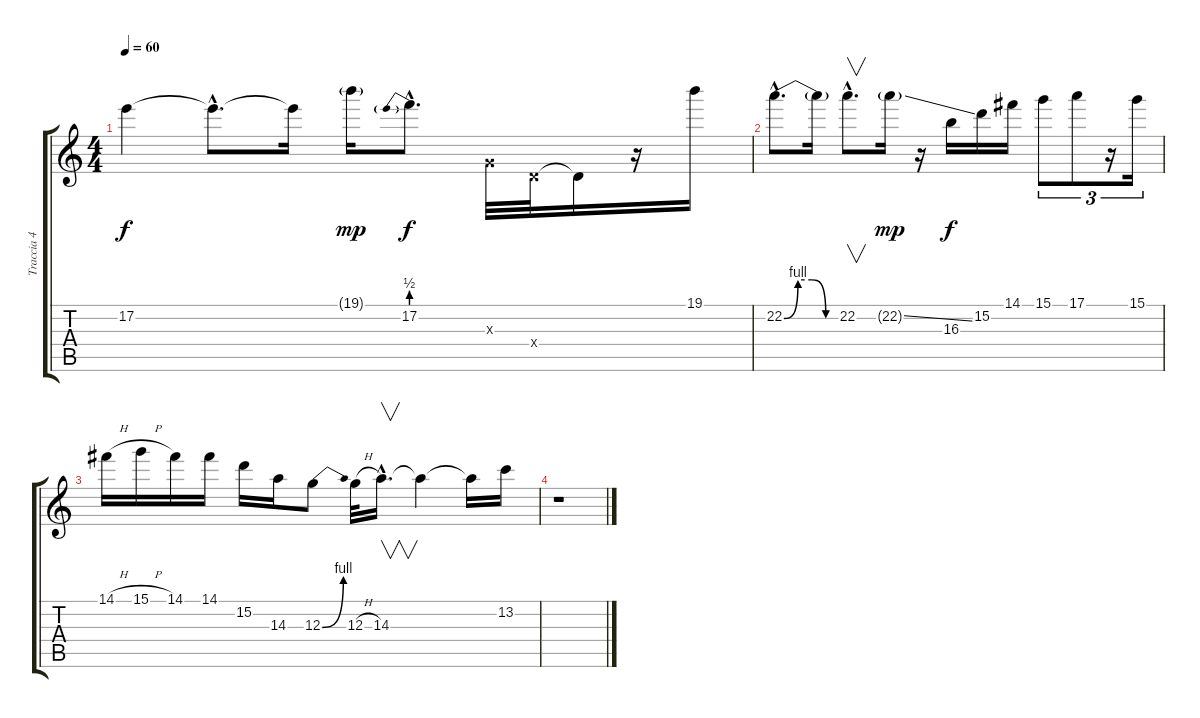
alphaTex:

\track ("Traccia 4" "Traccia 4") {instrument distortionguitar}
\staff {score tabs}
\tuning (E4 B3 G3 D3 A2 E2) {hide}
\ts (4 4)
\tempo 60
\clef g2
\ks c
17.2{t}.4{dy f volume 6} 17.2{hac t}.8{d} 17.2{t}.16 19.1{g}.16{dy mp} 17.2{be (prebend 0 2 60 2) hac}.8{d dy f} 0.3{x}.32 0.4{x}.32 0.4{t}.16 r.16 19.1.16 |
22.2{be (custom 0 0 15 4 30 4 45 0 60 0) hac}.8{d volume 4} 22.2{t}.16 22.2{hac}.8{v d} 22.2{ss g}.16{dy mp} r.16 16.3.16{dy f} 15.2.16 14.1.16 15.1.8{tu (3 2)} 17.1.8{tu (3 2)} r.16{tu (3 2)} 15.1.16{tu (3 2)} |
14.1{h}.16{volume 2} 15.1{h}.16 14.1.16 14.1.16 15.2.16 14.3.16 12.3{be (bend 0 0 60 4)}.8{volume 1} 12.3{h}.32 14.3{hac}.16{v d} 14.3{t}.4 14.3{t}.16 13.2.16 |
r.1
